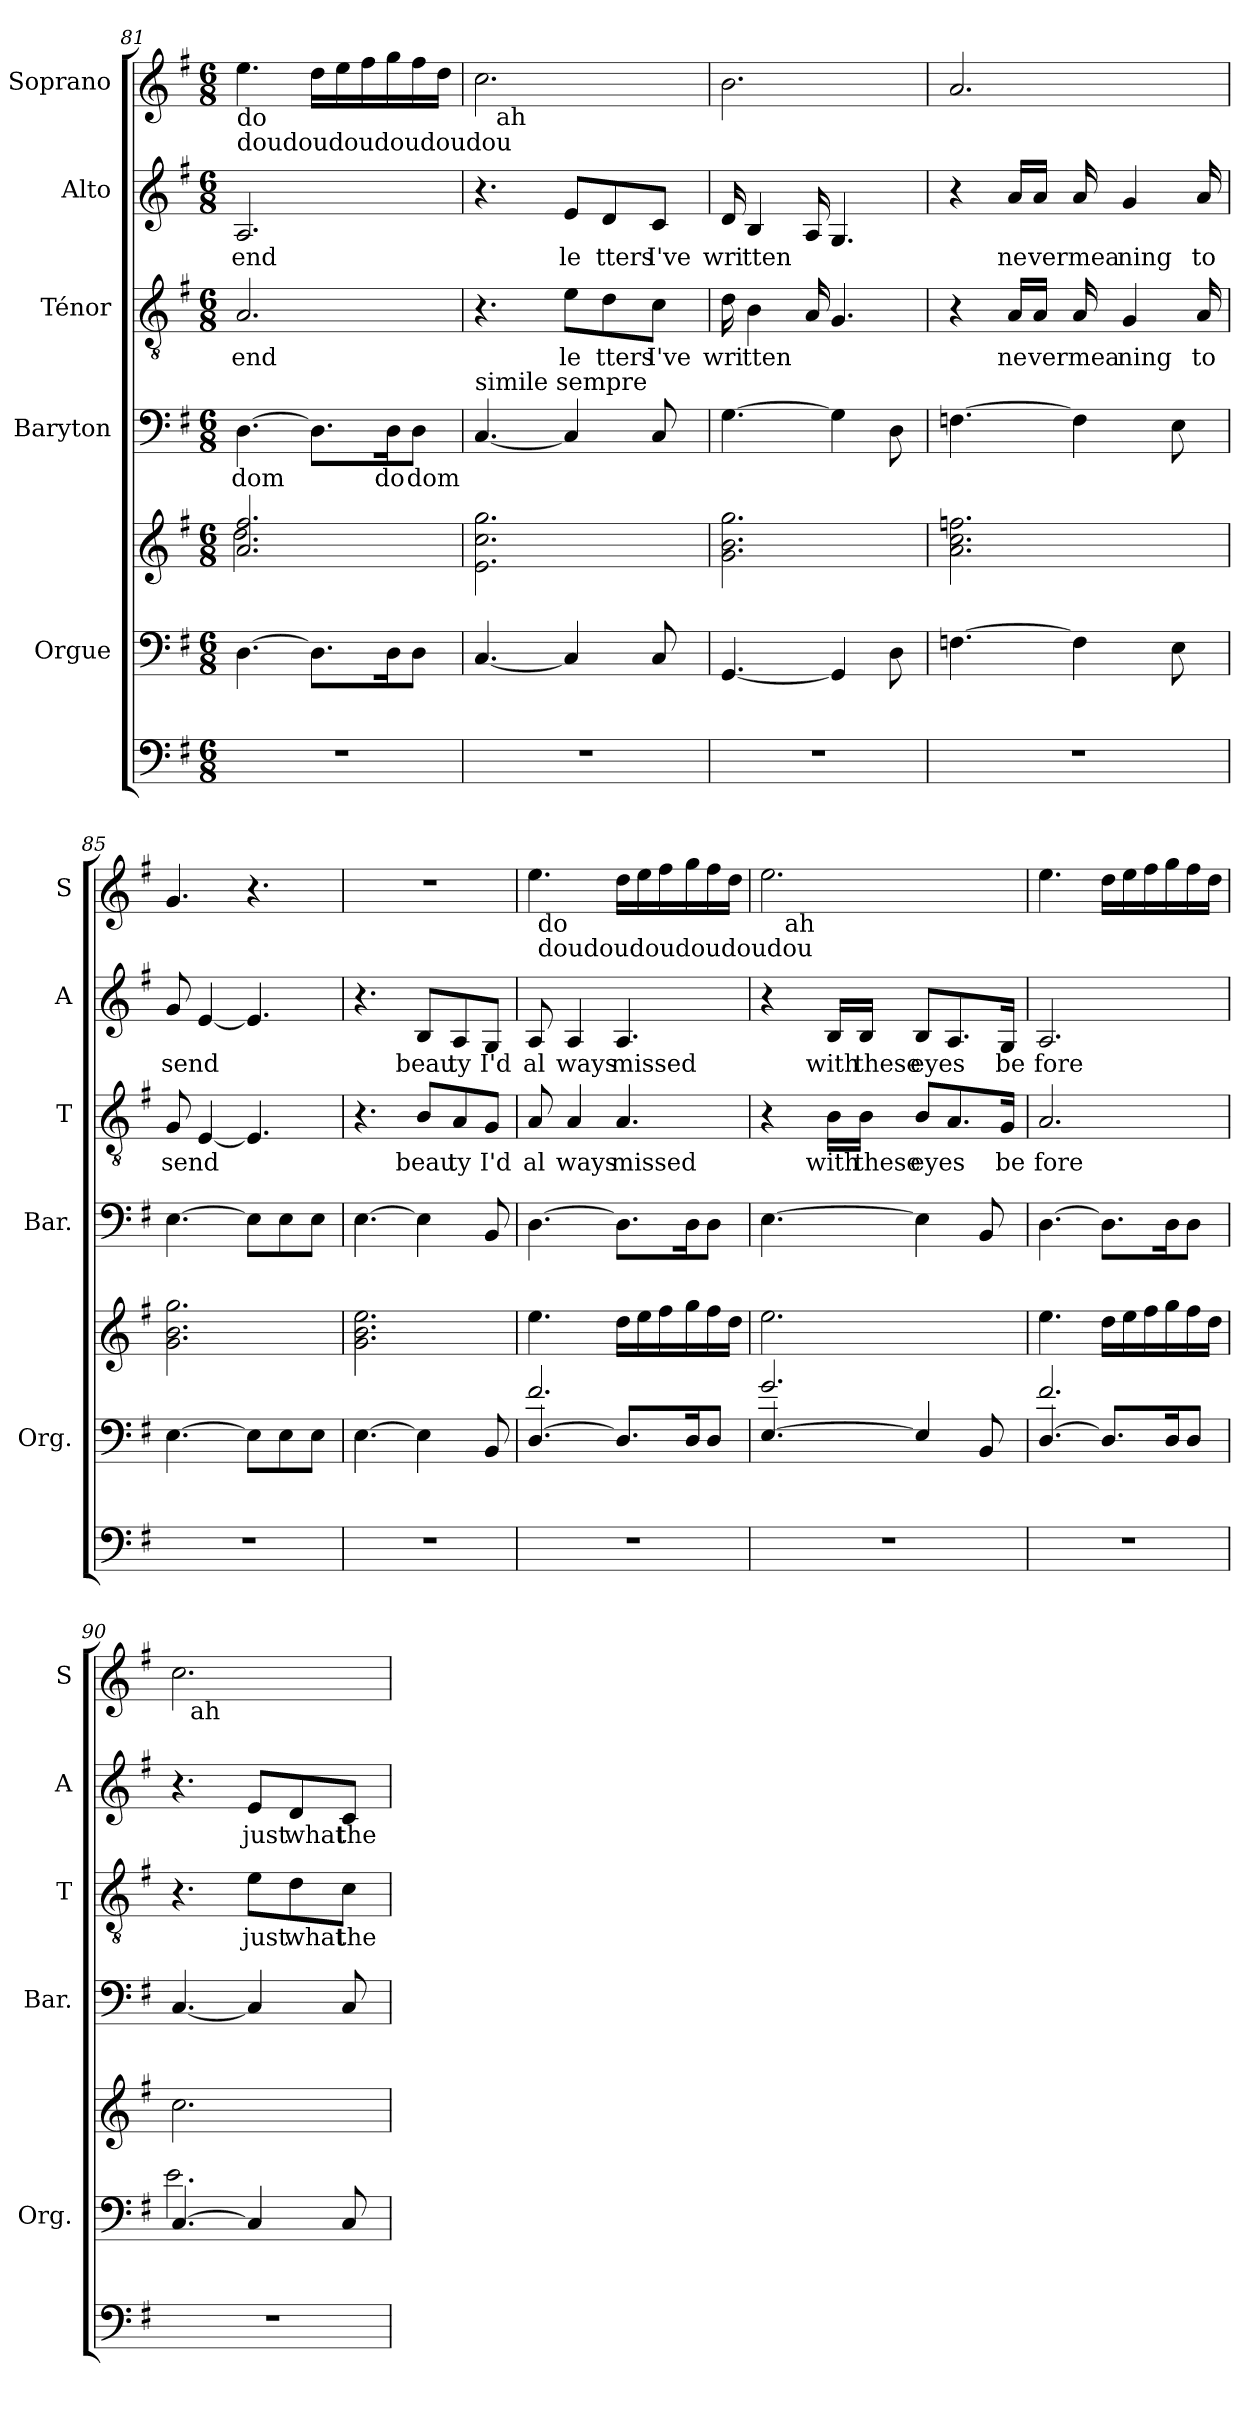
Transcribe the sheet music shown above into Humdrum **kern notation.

**kern	**kern	**kern	**kern	**text	**kern	**text	**kern	**text	**kern
*part6	*part5	*part5	*part4	*part4	*part3	*part3	*part2	*part2	*part1
*staff7	*staff6	*staff5	*staff4	*staff4	*staff3	*staff3	*staff2	*staff2	*staff1
*	*I"Orgue	*	*I"Baryton	*	*I"Ténor	*	*I"Alto	*	*I"Soprano
*	*I'Org.	*	*I'Bar.	*	*I'T	*	*I'A	*	*I'S
!!LO:LB:g=z
*clefF4	*clefF4	*clefG2	*clefF4	*	*clefGv2	*	*clefG2	*	*clefG2
*k[f#]	*k[f#]	*k[f#]	*k[f#]	*	*k[f#]	*	*k[f#]	*	*k[f#]
*e:	*e:	*e:	*e:	*	*e:	*	*e:	*	*e:
*M6/8	*M6/8	*M6/8	*M6/8	*	*M6/8	*	*M6/8	*	*M6/8
=81	=81	=81	=81	=81	=81	=81	=81	=81	=81
*	*	*^	*	*	*	*	*	*	*
!	!	!	!	!	!	!	!	!	!	!LO:TX:b:t=do
!	!	!	!	!	!	!	!	!	!	!LO:TX:b:t=doudoudoudoudoudou
!	!	!	!	!	!LO:LY:b	!	!LO:LY:b	!	!LO:LY:b	!
2.r	[4.D\	2.a/ 2.ff#/	2.dd\	[4.D\	dom	2.A/	end	2.A/	end	4.ee\
.	8.D\L]	.	.	8.D\L]	.	.	.	.	.	16dd\LL
.	.	.	.	.	.	.	.	.	.	16ee\
.	.	.	.	.	.	.	.	.	.	16ff#\
!	!	!	!	!	!LO:LY:b	!	!	!	!	!
.	16D\k	.	.	16D\k	do	.	.	.	.	16gg\
!	!	!	!	!	!LO:LY:b	!	!	!	!	!
.	8D\J	.	.	8D\J	dom	.	.	.	.	16ff#\
.	.	.	.	.	.	.	.	.	.	16dd\JJ
*	*	*v	*v	*	*	*	*	*	*	*
=82	=82	=82	=82	=82	=82	=82	=82	=82	=82
!	!	!	!LO:TX:a:t=simile sempre	!	!	!	!	!	!
*	*	*	*	*	*	*	*	*	*^
2.r	[4.C/	2.e\ 2.cc\ 2.gg\	[4.C/	.	4.r	.	4.r	.	2.cc\	32.ryy
!	!	!	!	!	!	!	!	!	!	!LO:TX:b:t=ah
.	.	.	.	.	.	.	.	.	.	2ryy
!	!	!	!	!	!	!LO:LY:b	!	!LO:LY:b	!	!
.	4C/]	.	4C/]	.	8e\L	le	8e/L	le	.	.
!	!	!	!	!	!	!LO:LY:b	!	!LO:LY:b	!	!
.	.	.	.	.	8d\	tters	8d/	tters	.	.
.	.	.	.	.	.	.	.	.	.	8ryy
!	!	!	!	!	!	!LO:LY:b	!	!LO:LY:b	!	!
.	8C/	.	8C/	.	8c\J	I've	8c/J	I've	.	.
.	.	.	.	.	.	.	.	.	.	16ryy
.	.	.	.	.	.	.	.	.	.	64ryy
=83	=83	=83	=83	=83	=83	=83	=83	=83	=83	=83
!	!	!	!	!	!	!LO:LY:b	!	!LO:LY:b	!	!
*	*	*	*	*	*	*	*	*	*v	*v
2.r	[4.GG/	2.g\ 2.b\ 2.gg\	[4.G\	.	16d\	wri	16d/	wri	2.b\
!	!	!	!	!	!	!LO:LY:b	!	!LO:LY:b	!
.	.	.	.	.	4B\	tten	4B/	tten	.
.	.	.	.	.	16A/	.	16A/	.	.
.	4GG/]	.	4G\]	.	4.G/	.	4.G/	.	.
.	8D\	.	8D\	.	.	.	.	.	.
=84	=84	=84	=84	=84	=84	=84	=84	=84	=84
2.r	[4.Fn\	2.a\ 2.cc\ 2.ffn\	[4.Fn\	.	4r	.	4r	.	2.a/
!	!	!	!	!	!	!LO:LY:b	!	!LO:LY:b	!
.	.	.	.	.	16A/LL	ne	16a/LL	ne	.
!	!	!	!	!	!	!LO:LY:b	!	!LO:LY:b	!
.	.	.	.	.	16A/JJ	ver	16a/JJ	ver	.
!	!	!	!	!	!	!LO:LY:b	!	!LO:LY:b	!
.	4F\]	.	4F\]	.	16A/	mea	16a/	mea	.
!	!	!	!	!	!	!LO:LY:b	!	!LO:LY:b	!
.	.	.	.	.	4G/	ning	4g/	ning	.
.	8E\	.	8E\	.	.	.	.	.	.
!	!	!	!	!	!	!LO:LY:b	!	!LO:LY:b	!
.	.	.	.	.	16A/	to	16a/	to	.
=85	=85	=85	=85	=85	=85	=85	=85	=85	=85
!	!	!	!	!	!	!LO:LY:b	!	!LO:LY:b	!
2.r	[4.E\	2.g\ 2.b\ 2.gg\	[4.E\	.	8G/	send	8g/	send	4.g/
.	.	.	.	.	[4E/	.	[4e/	.	.
.	8E\L]	.	8E\L]	.	4.E/]	.	4.e/]	.	4.r
.	8E\	.	8E\	.	.	.	.	.	.
.	8E\J	.	8E\J	.	.	.	.	.	.
=86	=86	=86	=86	=86	=86	=86	=86	=86	=86
2.r	[4.E\	2.g\ 2.b\ 2.ee\	[4.E\	.	4.r	.	4.r	.	2.r
!	!	!	!	!	!	!LO:LY:b	!	!LO:LY:b	!
.	4E\]	.	4E\]	.	8B/L	beau	8B/L	beau	.
!	!	!	!	!	!	!LO:LY:b	!	!LO:LY:b	!
.	.	.	.	.	8A/	ty	8A/	ty	.
!	!	!	!	!	!	!LO:LY:b	!	!LO:LY:b	!
.	8BB/	.	8BB/	.	8G/J	I'd	8G/J	I'd	.
!!LO:PB:g=z
=87	=87	=87	=87	=87	=87	=87	=87	=87	=87
*	*^	*	*	*	*	*	*	*	*
!	!	!	!	!	!	!	!LO:LY:b	!	!LO:LY:b	!
*	*	*	*	*	*	*	*	*	*	*^
2.r	[>4.D/	2.f#/	4.ee\	[4.D\	.	8A/	al	8A/	al	4.ee\	64ryy
!	!	!	!	!	!	!	!	!	!	!	!LO:TX:b:t=do
!	!	!	!	!	!	!	!	!	!	!	!LO:TX:b:t=doudoudoudoudoudou
.	.	.	.	.	.	.	.	.	.	.	2ryy
!	!	!	!	!	!	!	!LO:LY:b	!	!LO:LY:b	!	!
.	.	.	.	.	.	4A/	ways	4A/	ways	.	.
!	!	!	!	!	!	!	!LO:LY:b	!	!LO:LY:b	!	!
.	8.D/L]	.	16dd\LL	8.D\L]	.	4.A/	missed	4.A/	missed	16dd\LL	.
.	.	.	16ee\	.	.	.	.	.	.	16ee\	.
.	.	.	16ff#\	.	.	.	.	.	.	16ff#\	.
.	.	.	.	.	.	.	.	.	.	.	8...ryy
.	16D/k	.	16gg\	16D\k	.	.	.	.	.	16gg\	.
.	8D/J	.	16ff#\	8D\J	.	.	.	.	.	16ff#\	.
.	.	.	16dd\JJ	.	.	.	.	.	.	16dd\JJ	.
=88	=88	=88	=88	=88	=88	=88	=88	=88	=88	=88	=88
2.r	[>4.E/	2.g/	2.ee\	[4.E\	.	4r	.	4r	.	2.ee\	24ryy
.	.	.	.	.	.	.	.	.	.	.	96ryy
!	!	!	!	!	!	!	!	!	!	!	!LO:TX:b:t=ah
.	.	.	.	.	.	.	.	.	.	.	3%2ryy
!	!	!	!	!	!	!	!LO:LY:b	!	!LO:LY:b	!	!
.	.	.	.	.	.	16B\LL	with	16B/LL	with	.	.
!	!	!	!	!	!	!	!LO:LY:b	!	!LO:LY:b	!	!
.	.	.	.	.	.	16B\JJ	these	16B/JJ	these	.	.
!	!	!	!	!	!	!	!LO:LY:b	!	!LO:LY:b	!	!
.	4E/]	.	.	4E\]	.	8B/L	eyes	8B/L	eyes	.	.
.	.	.	.	.	.	8.A/	.	8.A/	.	.	.
.	8BB/	.	.	8BB/	.	.	.	.	.	.	.
!	!	!	!	!	!	!	!LO:LY:b	!	!LO:LY:b	!	!
.	.	.	.	.	.	16G/Jk	be	16G/Jk	be	.	.
.	.	.	.	.	.	.	.	.	.	.	48.ryy
=89	=89	=89	=89	=89	=89	=89	=89	=89	=89	=89	=89
!	!	!	!	!	!	!	!	!	!	!LO:TX:b:t=do	!
!	!	!	!	!	!	!	!	!	!	!LO:TX:b:t=doudoudoudoudoudou	!
!	!	!	!	!	!	!	!LO:LY:b	!	!LO:LY:b	!	!
*	*	*	*	*	*	*	*	*	*	*v	*v
2.r	[>4.D/	2.f#/	4.ee\	[4.D\	.	2.A/	fore	2.A/	fore	4.ee\
.	8.D/L]	.	16dd\LL	8.D\L]	.	.	.	.	.	16dd\LL
.	.	.	16ee\	.	.	.	.	.	.	16ee\
.	.	.	16ff#\	.	.	.	.	.	.	16ff#\
.	16D/k	.	16gg\	16D\k	.	.	.	.	.	16gg\
.	8D/J	.	16ff#\	8D\J	.	.	.	.	.	16ff#\
.	.	.	16dd\JJ	.	.	.	.	.	.	16dd\JJ
=90	=90	=90	=90	=90	=90	=90	=90	=90	=90	=90
*	*	*	*	*	*	*	*	*	*	*^
2.r	[>4.C/	2.e\	2.cc\	[4.C/	.	4.r	.	4.r	.	2.cc\	32.ryy
!	!	!	!	!	!	!	!	!	!	!	!LO:TX:b:t=ah
.	.	.	.	.	.	.	.	.	.	.	2ryy
!	!	!	!	!	!	!	!LO:LY:b	!	!LO:LY:b	!	!
.	4C/]	.	.	4C/]	.	8e\L	just	8e/L	just	.	.
!	!	!	!	!	!	!	!LO:LY:b	!	!LO:LY:b	!	!
.	.	.	.	.	.	8d\	what	8d/	what	.	.
.	.	.	.	.	.	.	.	.	.	.	8ryy
!	!	!	!	!	!	!	!LO:LY:b	!	!LO:LY:b	!	!
.	8C/	.	.	8C/	.	8c\J	the	8c/J	the	.	.
.	.	.	.	.	.	.	.	.	.	.	16ryy
.	.	.	.	.	.	.	.	.	.	.	64ryy
*	*v	*v	*	*	*	*	*	*	*	*v	*v
=	=	=	=	=	=	=	=	=	=
*-	*-	*-	*-	*-	*-	*-	*-	*-	*-
